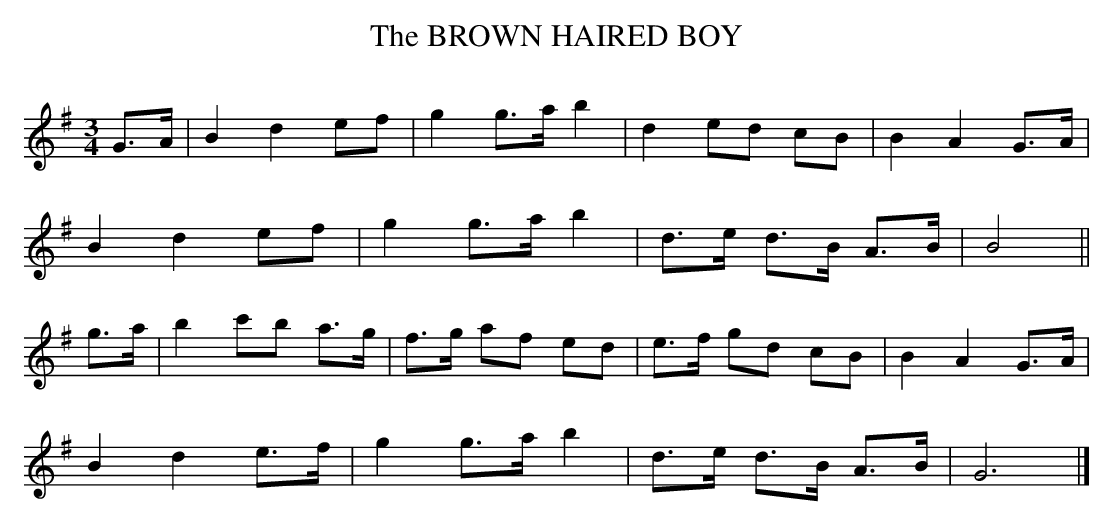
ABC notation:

X:1
T:BROWN HAIRED BOY, The
Y:"moderate"
Q:100
M:3/4
L:1/8
K:G
G>A|B2 d2 ef|g2 g>a b2|d2 ed cB|B2 A2 G>A|
B2 d2 ef|g2 g>a b2|d>e d>B A>B|B4||
g>a|b2 c'b a>g|f>g af ed|e>f gd cB|B2 A2 G>A|
B2 d2 e>f|g2 g>a b2|d>e d>B A>B|G6|]
